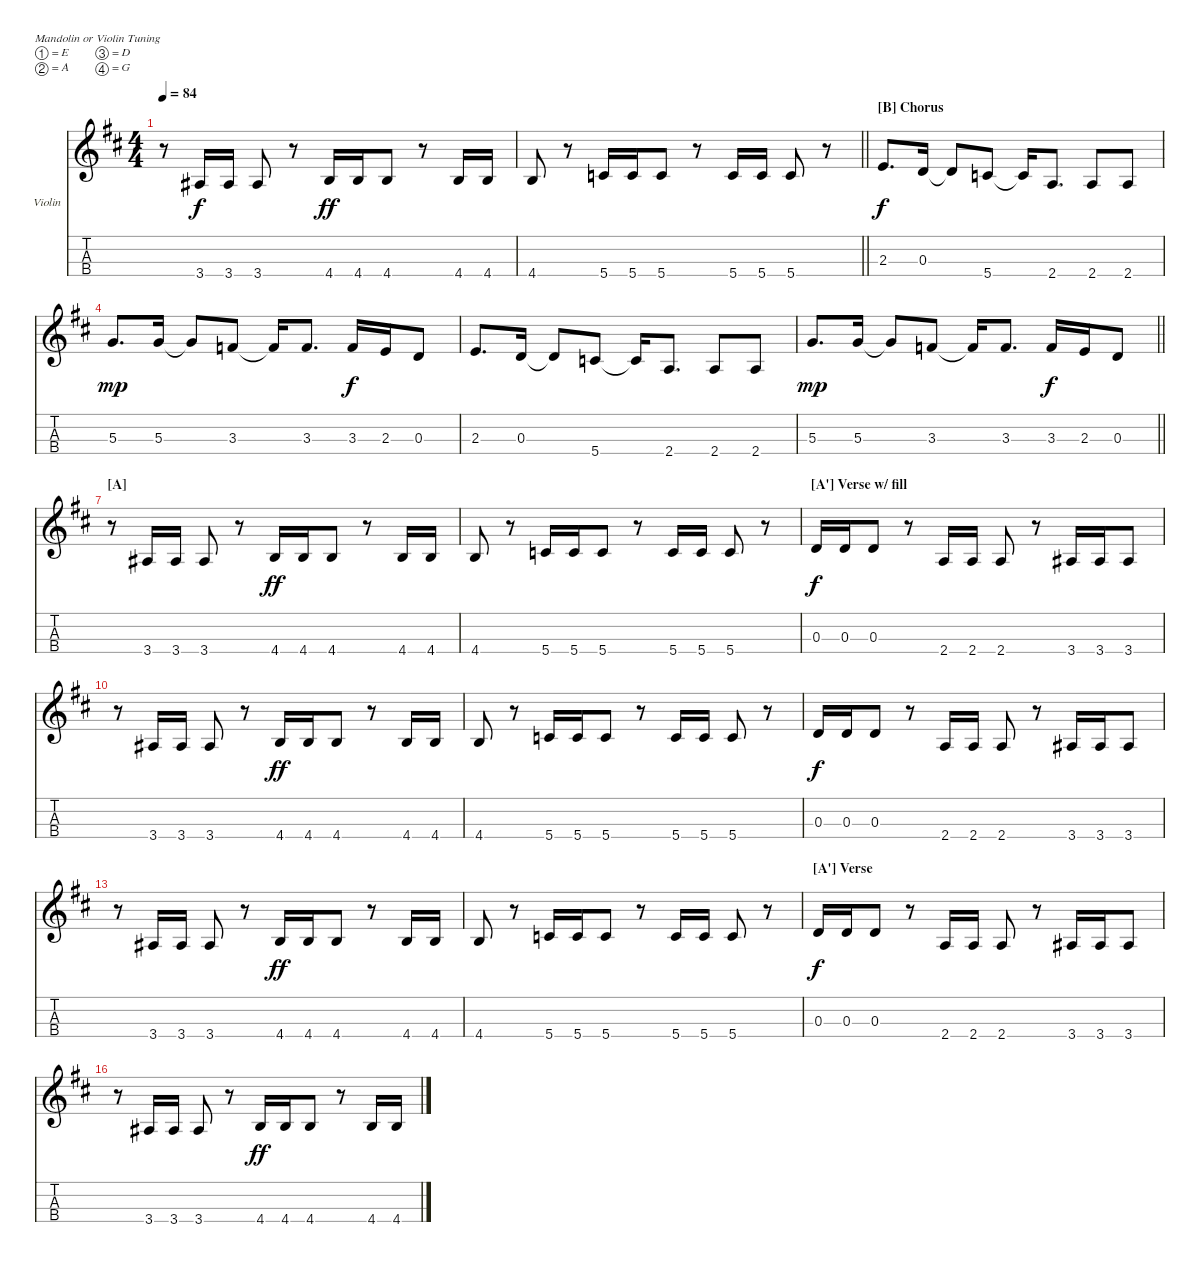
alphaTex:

\bracketExtendMode nobrackets
\firstSystemTrackNameOrientation horizontal
\otherSystemsTrackNameOrientation horizontal
\defaultBarNumberDisplay FirstOfSystem
\track ("Violin" "Violin") {instrument violin}
\staff {score tabs}
\tuning (E5 A4 D4 G3)
\ts (4 4)
\tempo 84
\clef g2
\scale
0.28005
\ks d
r.8{dy f} 3.4.16 3.4.16 3.4.8 r.8 4.4.16{dy ff} 4.4.16 4.4.8 r.8 4.4.16 4.4.16 |
\scale
0.249071
\barLineRight lightlight
4.4.8 r.8 5.4.16 5.4.16 5.4.8 r.8 5.4.16 5.4.16 5.4.8 r.8 |
\section ("B" "Chorus")
\scale
0.232962 2.3.8{d dy f} 0.3.16 0.3{t}.8 5.4.8 5.4{t}.16 2.4.8{d} 2.4.8 2.4.8 |
\scale
0.237918 5.3.8{d dy mp} 5.3.16 5.3{t}.8 3.3.8 3.3{t}.16 3.3.8{d} 3.3.16{dy f} 2.3.16 0.3.8 |
\scale
0.232962 2.3.8{d} 0.3.16 0.3{t}.8 5.4.8 5.4{t}.16 2.4.8{d} 2.4.8 2.4.8 |
\scale
0.237918
\barLineRight lightlight
5.3.8{d dy mp} 5.3.16 5.3{t}.8 3.3.8 3.3{t}.16 3.3.8{d} 3.3.16{dy f} 2.3.16 0.3.8 |
\section ("A" "")
\scale
0.28005 r.8 3.4.16 3.4.16 3.4.8 r.8 4.4.16{dy ff} 4.4.16 4.4.8 r.8 4.4.16 4.4.16 |
\scale
0.249071 4.4.8 r.8 5.4.16 5.4.16 5.4.8 r.8 5.4.16 5.4.16 5.4.8 r.8 |
\section ("A'" "Verse w/ fill")
\scale
0.256556 0.3.16{dy f} 0.3.16 0.3.8 r.8 2.4.16 2.4.16 2.4.8 r.8 3.4.16 3.4.16 3.4.8 |
\scale
0.257697 r.8 3.4.16 3.4.16 3.4.8 r.8 4.4.16{dy ff} 4.4.16 4.4.8 r.8 4.4.16 4.4.16 |
\scale
0.22919 4.4.8 r.8 5.4.16 5.4.16 5.4.8 r.8 5.4.16 5.4.16 5.4.8 r.8 |
\scale
0.256556 0.3.16{dy f} 0.3.16 0.3.8 r.8 2.4.16 2.4.16 2.4.8 r.8 3.4.16 3.4.16 3.4.8 |
\scale
0.257403 r.8 3.4.16 3.4.16 3.4.8 r.8 4.4.16{dy ff} 4.4.16 4.4.8 r.8 4.4.16 4.4.16 |
\scale
0.228929 4.4.8 r.8 5.4.16 5.4.16 5.4.8 r.8 5.4.16 5.4.16 5.4.8 r.8 |
\section ("A'" "Verse")
\scale
0.256264 0.3.16{dy f} 0.3.16 0.3.8 r.8 2.4.16 2.4.16 2.4.8 r.8 3.4.16 3.4.16 3.4.8 |
\scale
0.257403 r.8 3.4.16 3.4.16 3.4.8 r.8 4.4.16{dy ff} 4.4.16 4.4.8 r.8 4.4.16 4.4.16
